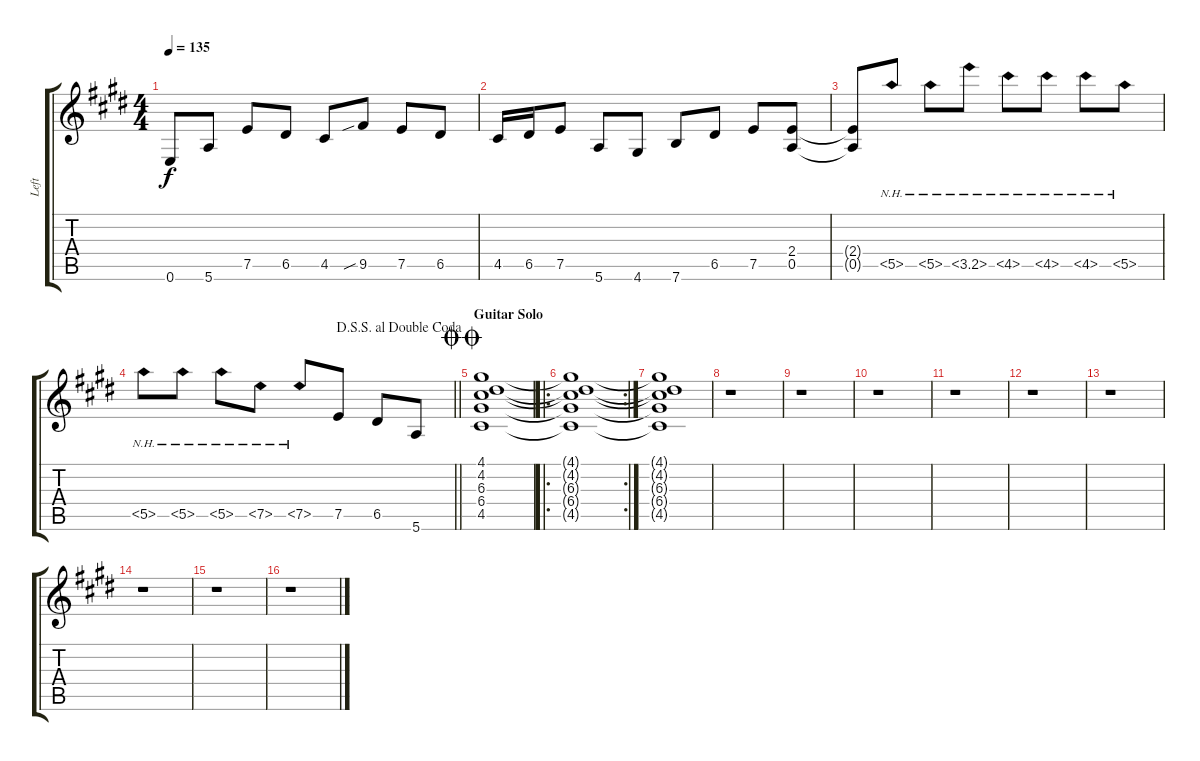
\track ("Left" "Left") {instrument distortionguitar}
\staff {score tabs}
\tuning (E4 B3 G3 D3 A2 E2) {hide}
\ts (4 4)
\tempo 135
\clef g2
\ks e
0.6.8{dy f} 5.6.8 7.5.8 6.5.8 4.5.8 9.5{sib}.8 7.5.8 6.5.8 |
4.5.16 6.5.16 7.5.8 5.6.8 4.6.8 7.6.8 6.5.8 7.5.8 (2.4 0.5).8 |
(2.4{t} 0.5{t}).8 5.5{nh}.8 5.5{nh}.8 3.5{nh}.8 4.5{nh}.8 4.5{nh}.8 4.5{nh}.8 5.5{nh}.8 |
\jump dalsegnosegnoaldoublecoda
\barLineRight lightlight
5.5{nh}.8 5.5{nh}.8 5.5{nh}.8 7.5{nh}.8 7.5{nh}.8 7.5.8 6.5.8 5.6.8 |
\section ("" "Guitar Solo")
\jump doublecoda
(4.1 4.2 6.3 6.4 4.5).1 |
\ro
\rc 2
(4.1{t} 4.2{t} 6.3{t} 6.4{t} 4.5{t}).1 |
(4.1{t} 4.2{t} 6.3{t} 6.4{t} 4.5{t}).1 |
r.1 |
r.1 |
r.1 |
r.1 |
r.1 |
r.1 |
r.1 |
r.1 |
r.1
